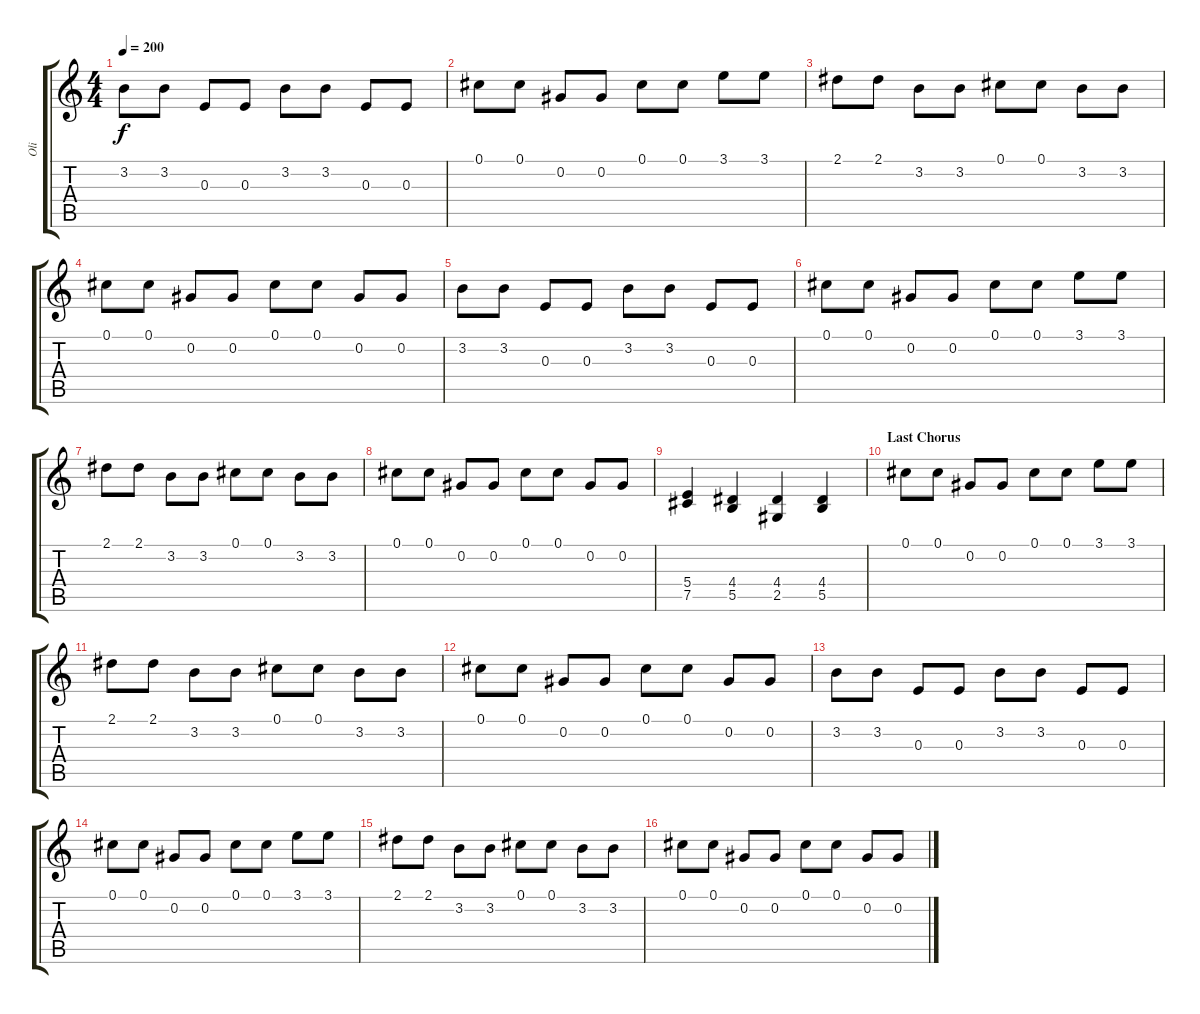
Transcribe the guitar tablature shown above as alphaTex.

\track ("Oli" "Oli") {instrument acousticguitarsteel}
\staff {score tabs}
\tuning (Db4 Ab3 E3 B2 Gb2 Db2) {hide}
\ts (4 4)
\tempo 200
\clef g2
\ks c
3.2.8{dy f} 3.2.8 0.3.8 0.3.8 3.2.8 3.2.8 0.3.8 0.3.8 |
0.1.8 0.1.8 0.2.8 0.2.8 0.1.8 0.1.8 3.1.8 3.1.8 |
2.1.8 2.1.8 3.2.8 3.2.8 0.1.8 0.1.8 3.2.8 3.2.8 |
0.1.8 0.1.8 0.2.8 0.2.8 0.1.8 0.1.8 0.2.8 0.2.8 |
3.2.8 3.2.8 0.3.8 0.3.8 3.2.8 3.2.8 0.3.8 0.3.8 |
0.1.8 0.1.8 0.2.8 0.2.8 0.1.8 0.1.8 3.1.8 3.1.8 |
2.1.8 2.1.8 3.2.8 3.2.8 0.1.8 0.1.8 3.2.8 3.2.8 |
0.1.8 0.1.8 0.2.8 0.2.8 0.1.8 0.1.8 0.2.8 0.2.8 |
(5.4 7.5).4 (4.4 5.5).4 (4.4 2.5).4 (4.4 5.5).4 |
\section ("" "Last Chorus")
0.1.8 0.1.8 0.2.8 0.2.8 0.1.8 0.1.8 3.1.8 3.1.8 |
2.1.8 2.1.8 3.2.8 3.2.8 0.1.8 0.1.8 3.2.8 3.2.8 |
0.1.8 0.1.8 0.2.8 0.2.8 0.1.8 0.1.8 0.2.8 0.2.8 |
3.2.8 3.2.8 0.3.8 0.3.8 3.2.8 3.2.8 0.3.8 0.3.8 |
0.1.8 0.1.8 0.2.8 0.2.8 0.1.8 0.1.8 3.1.8 3.1.8 |
2.1.8 2.1.8 3.2.8 3.2.8 0.1.8 0.1.8 3.2.8 3.2.8 |
0.1.8 0.1.8 0.2.8 0.2.8 0.1.8 0.1.8 0.2.8 0.2.8
